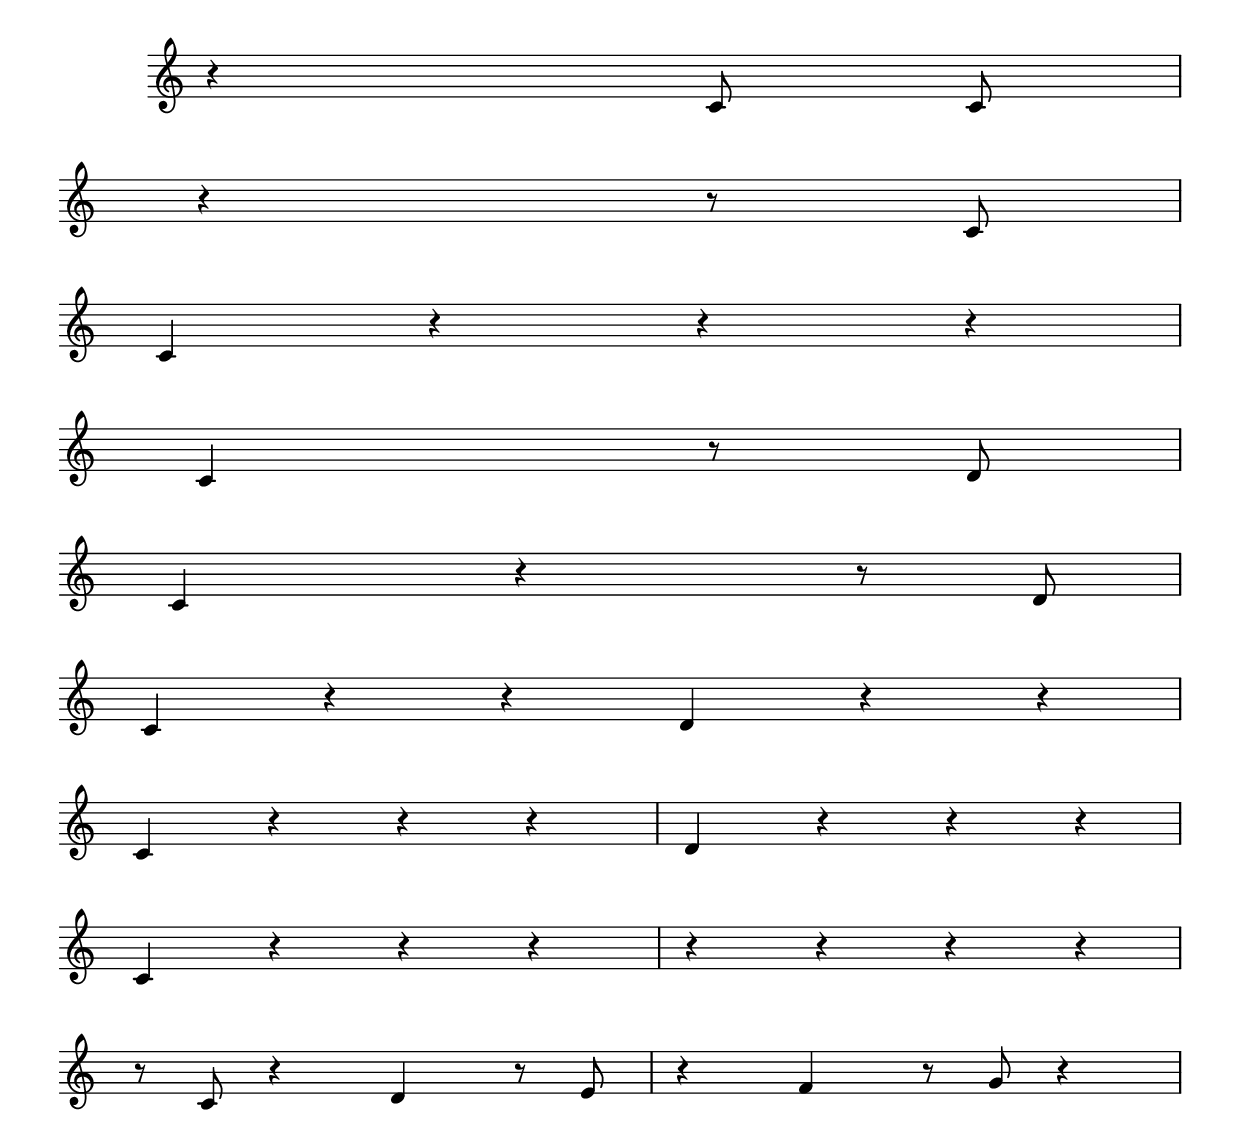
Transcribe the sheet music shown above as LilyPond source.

#(ly:set-option 'midi-extension "mid")
\version "2.12.3"
\include "english.ly"
\header{


}
%{
-- SS |

-- -S |

S - - - | 

S -R |

S -- -R |

S - - R - - |

S - - - | R - - - |

S - - - | - - - - |

-S -- R- -G | -- m- -P -- |

%}
melody = {
\once \override Staff.TimeSignature #'stencil = ##f
\clef treble
\key c \major
\autoBeamOn
\cadenzaOn


 r4 c'8 c'8 \bar "|" \break
\grace s64 r4 r8 c'8 \bar "|" \break
\grace s64 c'4 r4 r4 r4 \bar "|" \break
\grace s64 c'4 r8 d'8 \bar "|" \break
\grace s64 c'4 r4 r8 d'8 \bar "|" \break
\grace s64 c'4 r4 r4 d'4 r4 r4 \bar "|" \break
\grace s64 c'4 r4 r4 r4 \bar "|"  d'4 r4 r4 r4 \bar "|" \break
\grace s64 c'4 r4 r4 r4 \bar "|"  r4 r4 r4 r4 \bar "|" \break
\grace s64 r8 c'8 r4 d'4 r8 e'8 \bar "|"  r4 f'4 r8 g'8 r4 \bar "|" \break

}


text = \lyricmode {
                  
}

\score{

<<
\new Voice = "one" {
\melody
}
\new Lyrics \lyricsto "one" \text
>>
\layout {
\context {
\Score
\remove "Bar_number_engraver"
}
}
\midi {
\context {
\Score
tempoWholesPerMinute = #(ly:make-moment 200 4)
}
}
}